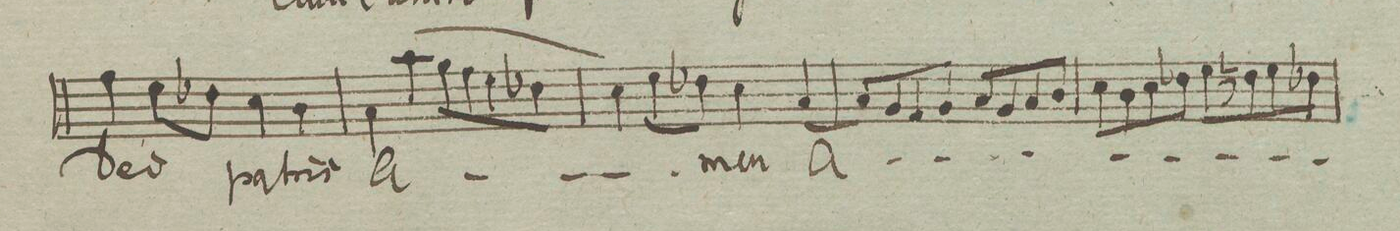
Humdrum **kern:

**kern	**text	**dynam
*I"Soprano. Tutti.	*	*
*clefC1	*	*
*k[]	*	*
*met(c)	*	*
*M4/4	*	*
4dd\	-De-	.
8cc\L	-i	.
8b-X\J	.	.
4a\	pat-	.
4g\	-ris	.
=77	=77	=77
4f\	a-	.
(>4ff\	.	.
8ee\L	.	.
8dd\	.	.
8cc\	.	.
8b-X\J	.	.
=78	=78	=78
4a\)	.	.
8cc\L	.	.
8b-X\J	.	.
4a\	-men	.
(<4f/	a-	.
=79	=79	=79
8f/L)	.	.
8e/	.	.
8d/	.	.
8e/J	.	.
8f/L	.	.
8e/	.	.
8f/	.	.
8g/J	.	.
=80	=80	=80
8a\L	.	.
8g\	.	.
8a\	.	.
8b-X\J	.	.
8cc\L	.	.
8bn\	.	.
8cc\	.	.
8b-X\J	.	.
=81	=81	=81
*-	*-	*-
